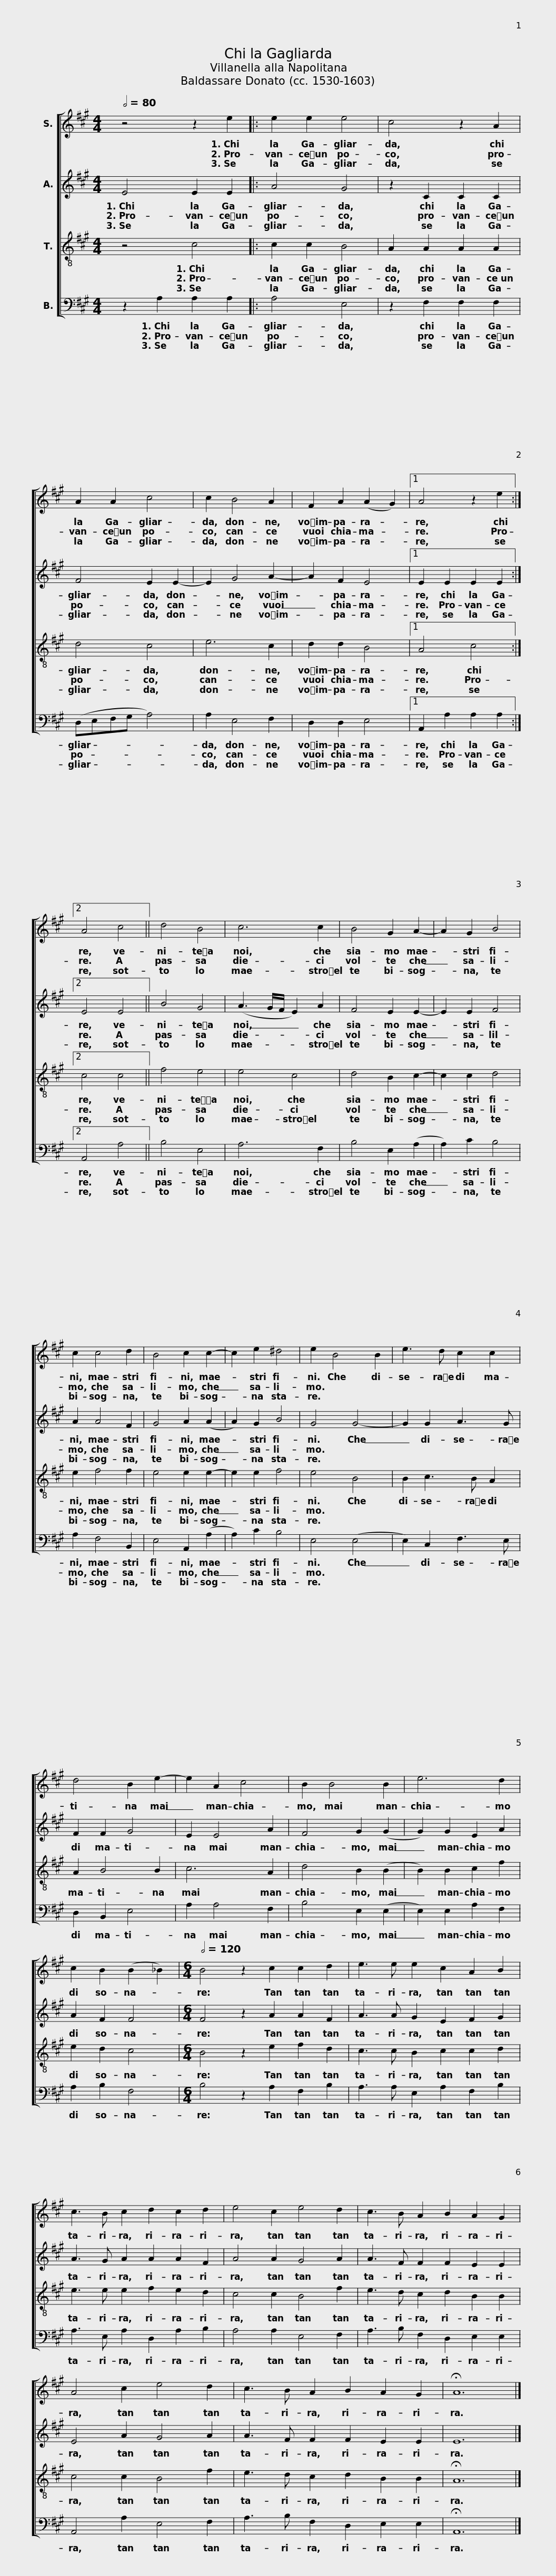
X:1
%%score [ 1 2 3 4 ]
L:1/8
Q:1/2=80
M:4/4
I:linebreak $
K:A
V:1 treble
V:2 treble
V:3 treble-8
V:4 bass
V:1
 z4 z2 e2 |: e2 e2 e4 | c4 z2 A2 | A2 A2 c4 | c2 B4 A2 | %5
 F2 A2 (A2 G2) |1$ A4 z2 e2 :|2 A4 c4 || d4 B4 | c6 c2 | %10
 B4 G2 A2- | A2 G2 B4 | c2 c4 d2 |$ B4 c2 c2- | c2 e2 ^d4 | %15
 e2 B4 B2 | e3 d c2 c2 | d4 B2 e2- | e2 A2 c4 | B2 B4 B2 |$ %20
 e6 d2 | c2 B2 (B2 _B2) |[M:6/4][Q:1/2=120] B4 z2 c2 c2 d2 | e3 e e2 c2 A2 B2 | c3 B c2 d2 c2 d2 |$ %25
 e4 c2 e4 d2 | c3 B A2 B2 A2 G2 | A4 c2 e4 d2 | c3 B A2 B2 A2 G2 | !fermata!A12 |] %30
V:2
 E4 E2 E2 |: A4 G4 | z2 C2 C2 C2 | F4 E2 E2- | E2 G4 A2- | %5
 A2 F2 E4 |1$ E2 E2 E2 E2 :|2 E4 E4 || B4 G4 | (A3 G/F/ E2) A2 | %10
 F4 E2 E2- | E2 E2 F4 | A2 A4 F2 |$ G4 A2 (A2 | A2) G2 B4 | %15
 G4 G4- | G2 G2 A3 G | F2 F2 G4 | E2 E4 A2 | F4 G2 (G2 |$ %20
 G2) G2 E2 A2 | A2 F2 F4 |[M:6/4] F4 z2 A2 A2 F2 | A3 A G2 E2 F2 G2 | A3 G A2 A2 A2 F2 |$ %25
 A4 A2 G4 A2 | A3 F F2 F2 E2 E2 | E4 A2 G4 A2 | A3 F F2 F2 E2 E2 | E12 |] %30
V:3
 z4 c4 |: c2 c2 B4 | A2 A2 A2 A2 | d4 c4 | e6 c2 | %5
 d2 d2 B4 |1$ A4 c4 :|2 c4 c4 || f4 e4 | e4 c4 | %10
 d4 B2 c2- | c2 c2 d4 | e2 f4 f2 |$ e4 e2 e2- | e2 e2 f4 | %15
 e4 B4 | B2 c3 B A2 | A2 B4 B2 | c6 A2 | d4 B2 (B2 |$ %20
 B2) B2 c2 f2 | e2 d2 c4 |[M:6/4] B4 z2 e2 f2 d2 | c3 c B2 c2 c2 d2 | e3 e e2 f2 e2 d2 |$ %25
 c4 c2 B4 f2 | e3 d c2 d2 B2 B2 | c4 c2 B4 f2 | e3 d c2 d2 B2 B2 | !fermata!A12 |] %30
V:4
 z2 A,2 A,2 A,2 |: A,4 E,4 | z2 F,2 F,2 F,2 | (D,E,F,G, A,4) | A,2 E,4 F,2 | %5
 D,2 D,2 E,4 |1$ A,,2 A,2 A,2 A,2 :|2 A,,4 A,4 || B,4 E,4 | A,6 F,2 | %10
 B,4 E,2 (A,2 | A,2) C2 B,4 | A,2 F,4 B,,2 |$ E,4 A,,2 (A,2 | A,2) C2 B,4 | %15
 E,4 (E,4 | E,2) C,2 F,3 E, | D,2 B,,2 E,4 | A,2 A,4 F,2 | B,4 E,2 (E,2 |$ %20
 E,2) E,2 A,2 F,2 | A,2 B,2 F,4 |[M:6/4] B,4 z2 A,2 F,2 B,2 | A,3 A, E,2 A,2 F,2 B,2 | A,3 E, A,2 D,2 A,2 B,2 |$ %25
 A,4 A,2 E,4 F,2 | A,3 B, F,2 D,2 E,2 E,2 | A,,4 A,2 E,4 F,2 | A,3 B, F,2 D,2 E,2 E,2 | !fermata!A,,12 |] %30
